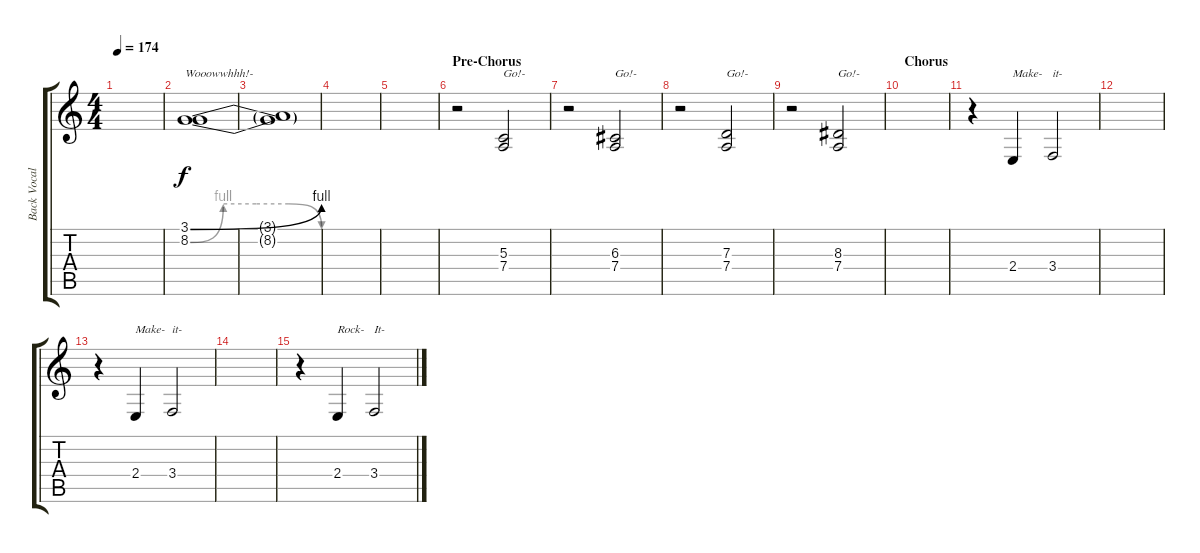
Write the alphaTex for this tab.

\track ("Back Vocals" "Back Vocal") {instrument lead8bassandlead}
\staff {score tabs}
\tuning (E4 B3 G3 D3 A2 E2) {hide}
\ts (4 4)
\tempo 174
\clef g2
\ks c
|
(3.1{be (bend 0 0 60 4)} 8.2{be (custom 0 0 15 4 30 4 45 4 60 0)}).1{txt "Wooowwhhh!-"} |
(3.1{t} 8.2{t}).1 |
|
|
\section ("" "Pre-Chorus")
r.2 (5.3 7.4).2{txt "Go!-"} |
r.2 (6.3 7.4).2{txt "Go!-"} |
r.2 (7.3 7.4).2{txt "Go!-"} |
r.2 (8.3 7.4).2{txt "Go!-"} |
\section ("" "Chorus")
|
r.4 2.4.4{txt "Make-"} 3.4.2{txt "it-"} |
|
r.4 2.4.4{txt "Make-"} 3.4.2{txt "it-"} |
|
r.4 2.4.4{txt "Rock-"} 3.4.2{txt "It-"}
